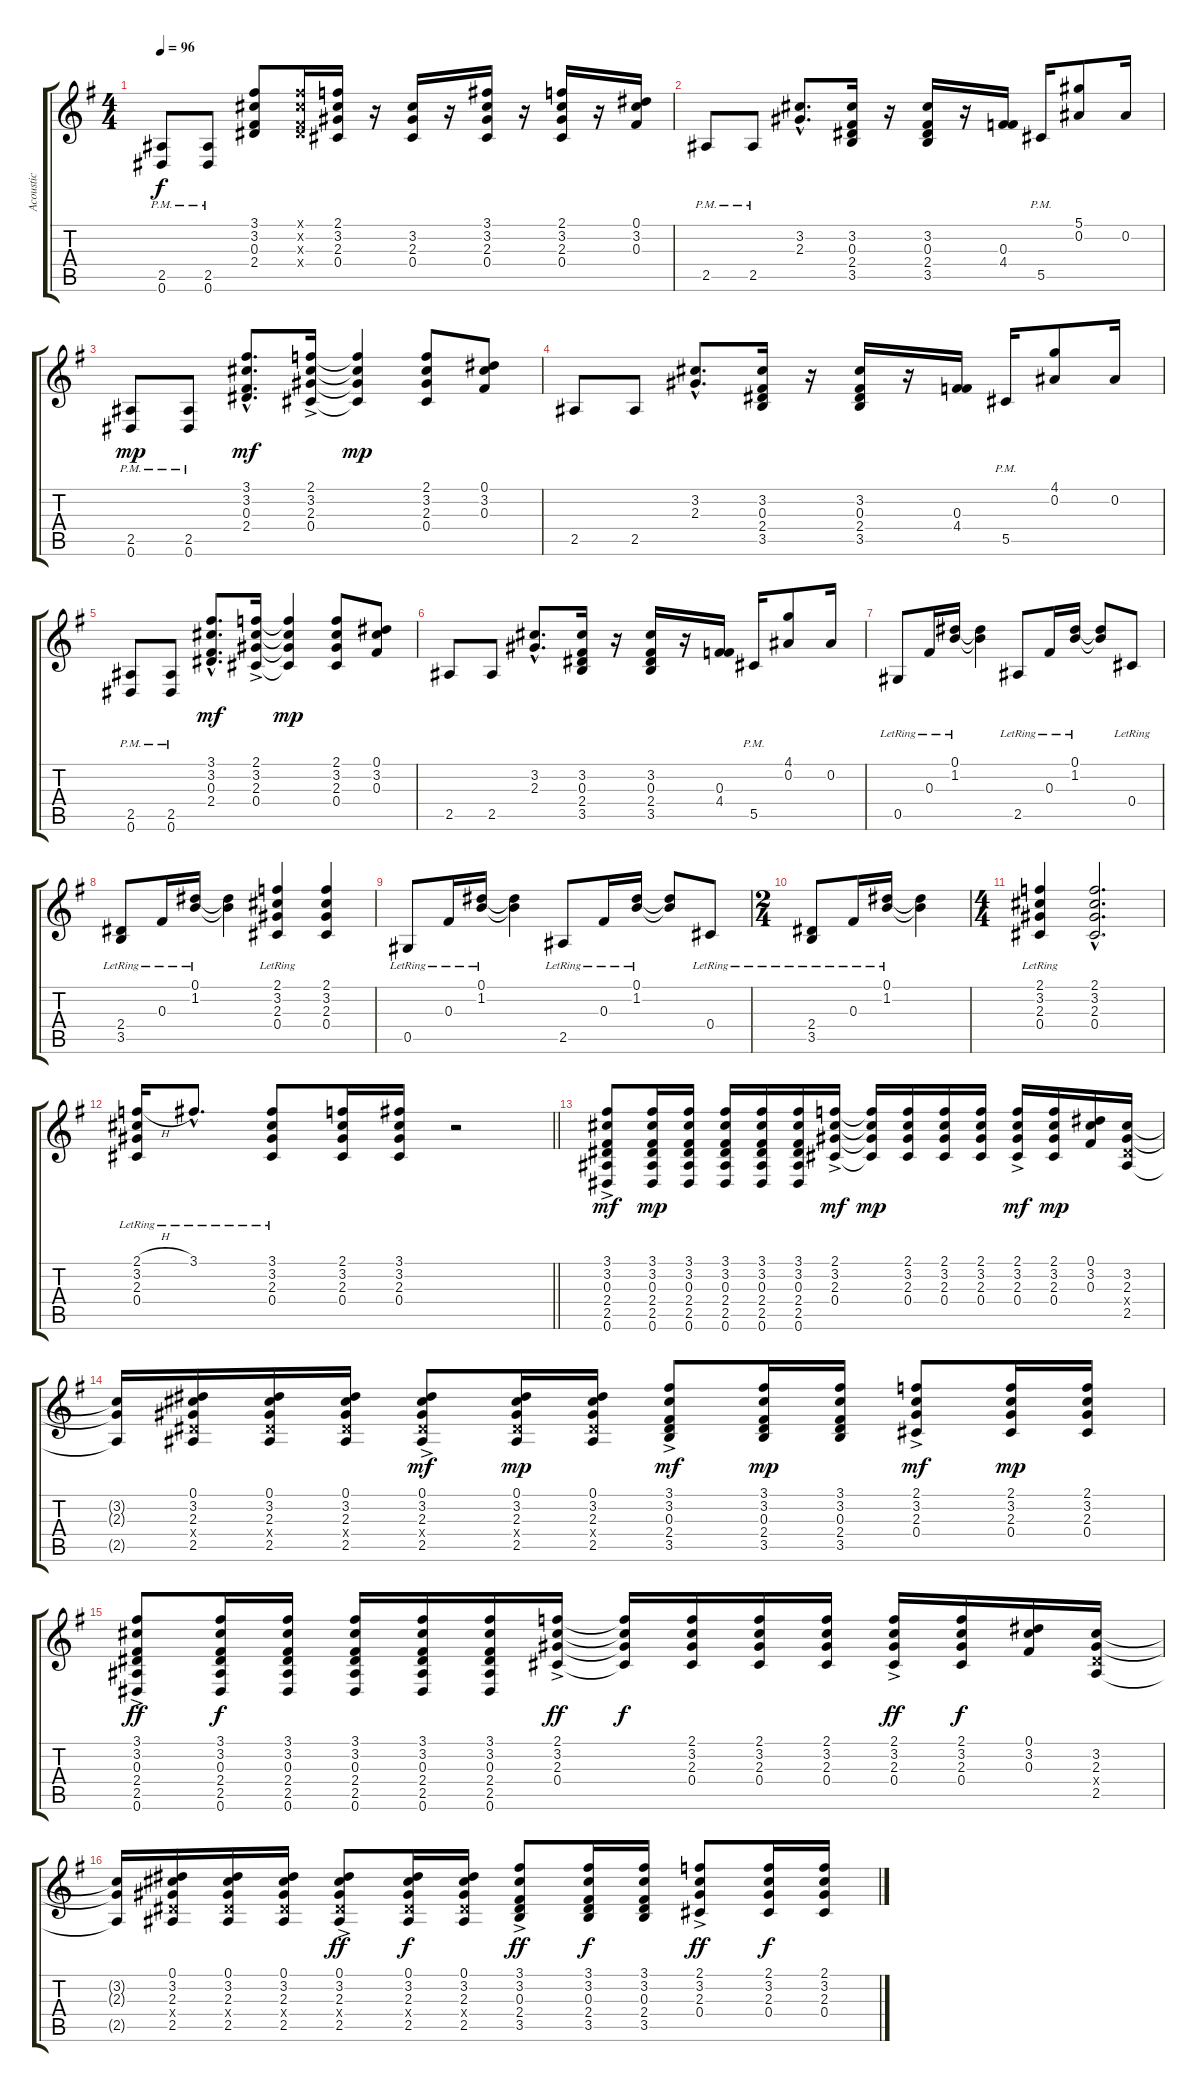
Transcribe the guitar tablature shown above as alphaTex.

\track ("Acoustic" "Acoustic") {instrument acousticguitarsteel}
\staff {score tabs}
\tuning (Eb4 Bb3 Gb3 Db3 Ab2 Eb2) {hide}
\ts (4 4)
\tempo 96
\clef g2
\ks g
(2.5{pm} 0.6{pm}).8{dy f} (2.5{pm} 0.6{pm}).8 (3.1 3.2 0.3 2.4).8 (3.1{x} 3.2{x} 0.3{x} 2.4{x}).16 (2.1 3.2 2.3 0.4).16 r.16 (3.2 2.3 0.4).16 r.16 (3.1 3.2 2.3 0.4).16 r.16 (2.1 3.2 2.3 0.4).16 r.16 (0.1 3.2 0.3).16 |
2.5{pm}.8 2.5{pm}.8 (3.2{hac} 2.3{hac}).8{d} (3.2 0.3 2.4 3.5).16 r.16 (3.2 0.3 2.4 3.5).16 r.16 (0.3 4.4).16 5.5{pm}.16 (5.1 0.2).8 0.2.16 |
(2.5{pm} 0.6{pm}).8{dy mp} (2.5{pm} 0.6{pm}).8 (3.1{hac} 3.2{hac} 0.3{hac} 2.4{hac}).8{d dy mf} (2.1{ac} 3.2{ac} 2.3{ac} 0.4{ac}).16 (2.1{t} 3.2{t} 2.3{t} 0.4{t}).4{dy mp} (2.1 3.2 2.3 0.4).8 (0.1 3.2 0.3).8 |
2.5.8 2.5.8 (3.2{hac} 2.3{hac}).8{d} (3.2 0.3 2.4 3.5).16 r.16 (3.2 0.3 2.4 3.5).16 r.16 (0.3 4.4).16 5.5{pm}.16 (4.1 0.2).8 0.2.16 |
(2.5{pm} 0.6{pm}).8 (2.5{pm} 0.6{pm}).8 (3.1{hac} 3.2{hac} 0.3{hac} 2.4{hac}).8{d dy mf} (2.1{ac} 3.2{ac} 2.3{ac} 0.4{ac}).16 (2.1{t} 3.2{t} 2.3{t} 0.4{t}).4{dy mp} (2.1 3.2 2.3 0.4).8 (0.1 3.2 0.3).8 |
2.5.8 2.5.8 (3.2{hac} 2.3{hac}).8{d} (3.2 0.3 2.4 3.5).16 r.16 (3.2 0.3 2.4 3.5).16 r.16 (0.3 4.4).16 5.5{pm}.16 (4.1 0.2).8 0.2.16 |
0.5{lr}.8 0.3{lr}.16 (0.1{lr} 1.2{lr}).16 (0.1{t} 1.2{t}).4 2.5{lr}.8 0.3{lr}.16 (0.1{lr} 1.2{lr}).16 (0.1{t} 1.2{t}).8 0.4{lr}.8 |
(2.4{lr} 3.5{lr}).8 0.3{lr}.16 (0.1{lr} 1.2{lr}).16 (0.1{t} 1.2{t}).4 (2.1{lr} 3.2{lr} 2.3{lr} 0.4{lr}).4 (2.1 3.2 2.3 0.4).4 |
0.5{lr}.8 0.3{lr}.16 (0.1{lr} 1.2{lr}).16 (0.1{t} 1.2{t}).4 2.5{lr}.8 0.3{lr}.16 (0.1{lr} 1.2{lr}).16 (0.1{t} 1.2{t}).8 0.4{lr}.8 |
\ts (2 4)
(2.4{lr} 3.5{lr}).8 0.3{lr}.16 (0.1{lr} 1.2{lr}).16 (0.1{t} 1.2{t}).4 |
\ts (4 4)
(2.1{lr} 3.2{lr} 2.3{lr} 0.4{lr}).4 (2.1{hac} 3.2{hac} 2.3{hac} 0.4{hac}).2{d} |
\barLineRight lightlight
(2.1{h lr} 3.2{lr} 2.3{lr} 0.4{lr}).16 3.1{hac lr}.8{d} (3.1{lr} 3.2{lr} 2.3{lr} 0.4{lr}).8 (2.1 3.2 2.3 0.4).16 (3.1 3.2 2.3 0.4).16 r.2 |
(3.1{ac} 3.2{ac} 0.3{ac} 2.4{ac} 2.5{ac} 0.6{ac}).8{dy mf} (3.1 3.2 0.3 2.4 2.5 0.6).16{dy mp} (3.1 3.2 0.3 2.4 2.5 0.6).16 (3.1 3.2 0.3 2.4 2.5 0.6).16 (3.1 3.2 0.3 2.4 2.5 0.6).16 (3.1 3.2 0.3 2.4 2.5 0.6).16 (2.1{ac} 3.2{ac} 2.3{ac} 0.4{ac}).16{dy mf} (2.1{t} 3.2{t} 2.3{t} 0.4{t}).16{dy mp} (2.1 3.2 2.3 0.4).16 (2.1 3.2 2.3 0.4).16 (2.1 3.2 2.3 0.4).16 (2.1{ac} 3.2{ac} 2.3{ac} 0.4{ac}).16{dy mf} (2.1 3.2 2.3 0.4).16{dy mp} (0.1 3.2 0.3).16 (3.2 2.3 2.4{x} 2.5).16 |
(3.2{t} 2.3{t} 2.5{t}).16 (0.1 3.2 2.3 2.4{x} 2.5).16 (0.1 3.2 2.3 2.4{x} 2.5).16 (0.1 3.2 2.3 2.4{x} 2.5).16 (0.1{ac} 3.2{ac} 2.3{ac} 2.4{ac x} 2.5{ac}).8{dy mf} (0.1 3.2 2.3 2.4{x} 2.5).16{dy mp} (0.1 3.2 2.3 2.4{x} 2.5).16 (3.1{ac} 3.2{ac} 0.3{ac} 2.4{ac} 3.5{ac}).8{dy mf} (3.1 3.2 0.3 2.4 3.5).16{dy mp} (3.1 3.2 0.3 2.4 3.5).16 (2.1{ac} 3.2{ac} 2.3{ac} 0.4{ac}).8{dy mf} (2.1 3.2 2.3 0.4).16{dy mp} (2.1 3.2 2.3 0.4).16 |
(3.1{ac} 3.2{ac} 0.3{ac} 2.4{ac} 2.5{ac} 0.6{ac}).8{dy ff} (3.1 3.2 0.3 2.4 2.5 0.6).16{dy f} (3.1 3.2 0.3 2.4 2.5 0.6).16 (3.1 3.2 0.3 2.4 2.5 0.6).16 (3.1 3.2 0.3 2.4 2.5 0.6).16 (3.1 3.2 0.3 2.4 2.5 0.6).16 (2.1{ac} 3.2{ac} 2.3{ac} 0.4{ac}).16{dy ff} (2.1{t} 3.2{t} 2.3{t} 0.4{t}).16{dy f} (2.1 3.2 2.3 0.4).16 (2.1 3.2 2.3 0.4).16 (2.1 3.2 2.3 0.4).16 (2.1{ac} 3.2{ac} 2.3{ac} 0.4{ac}).16{dy ff} (2.1 3.2 2.3 0.4).16{dy f} (0.1 3.2 0.3).16 (3.2 2.3 2.4{x} 2.5).16 |
(3.2{t} 2.3{t} 2.5{t}).16 (0.1 3.2 2.3 2.4{x} 2.5).16 (0.1 3.2 2.3 2.4{x} 2.5).16 (0.1 3.2 2.3 2.4{x} 2.5).16 (0.1{ac} 3.2{ac} 2.3{ac} 2.4{ac x} 2.5{ac}).8{dy ff} (0.1 3.2 2.3 2.4{x} 2.5).16{dy f} (0.1 3.2 2.3 2.4{x} 2.5).16 (3.1{ac} 3.2{ac} 0.3{ac} 2.4{ac} 3.5{ac}).8{dy ff} (3.1 3.2 0.3 2.4 3.5).16{dy f} (3.1 3.2 0.3 2.4 3.5).16 (2.1{ac} 3.2{ac} 2.3{ac} 0.4{ac}).8{dy ff} (2.1 3.2 2.3 0.4).16{dy f} (2.1 3.2 2.3 0.4).16
